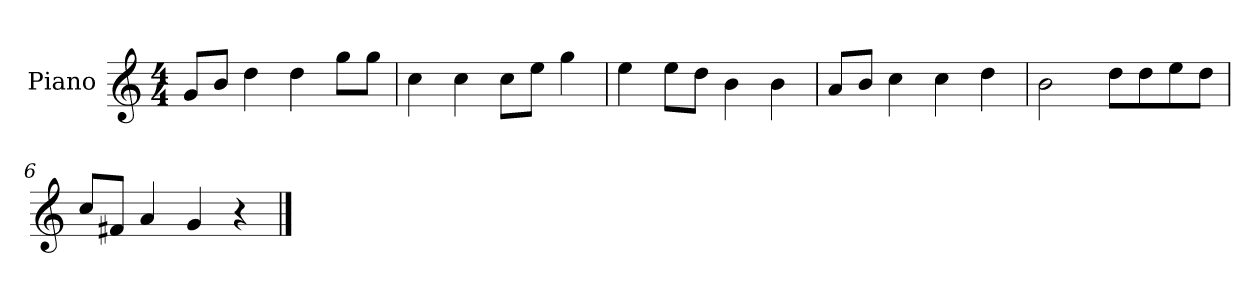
**kern
*part1
*staff1
*I"Piano
*I'P-no
*clefG2
*k[]
*M4/4
*MM90
=1
8g/L
8b/J
4dd\
4dd\
8gg\L
8gg\J
=2
4cc\
4cc\
8cc\L
8ee\J
4gg\
=3
4ee\
8ee\L
8dd\J
4b\
4b\
=4
8a/L
8b/J
4cc\
4cc\
4dd\
=5
2b\
8dd\L
8dd\
8ee\
8dd\J
=6
8cc/L
8f#X/J
4a/
4g/
4r
==
*-
